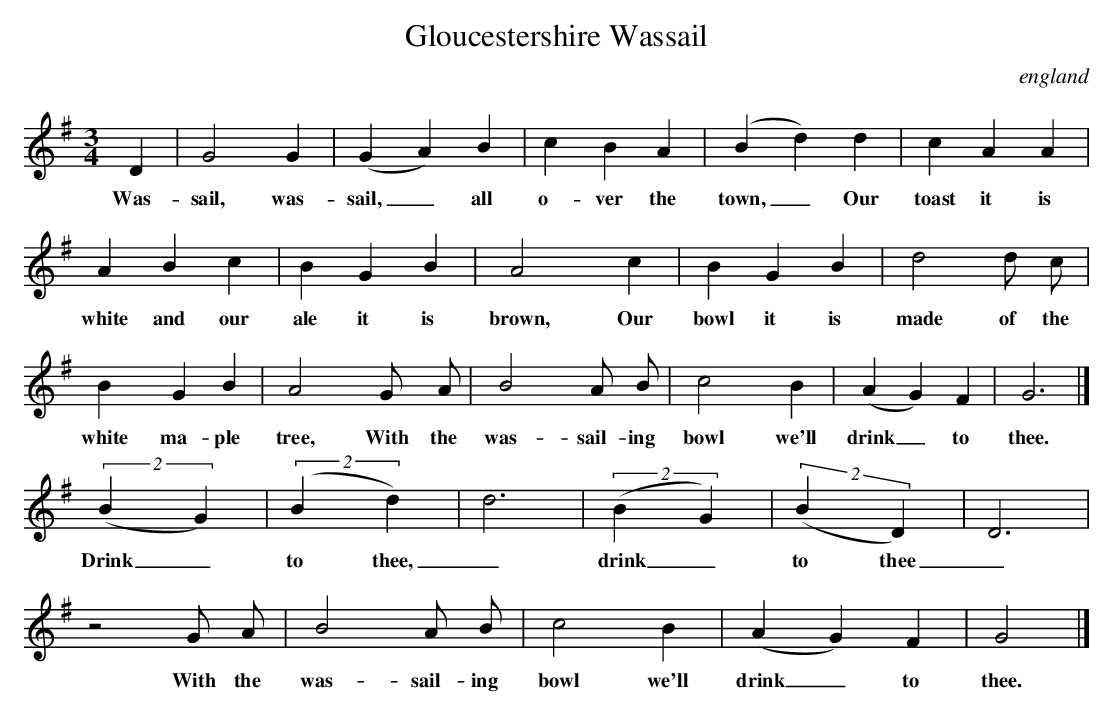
X:1
T:Gloucestershire Wassail
O:england
M:3/4
L:1/4
K:G
D |  G2    G | (G A)   B | c  B   A | (B d)  d | c     A  A |
w:Was- sail, was- sail,_ all o- ver the town,_ Our toast it is
A     B   c | B   G  B | A2 y   c | B    G  B | d2   d/ c/ |
w:white and our ale it is  brown, Our bowl it is  made of the
B y   G   B | A2 y  G/ y A/ | B2 y A/    B/ | c2 y B  | (A G)   F | G3 |]
w:white ma- ple tree, With the  was- sail- ing  bowl we'll drink_ to  thee.
(2(B G) | (2(B d) | d3 | (2(B G) | (2(B D) | D3 |
w:Drink_  to thee,_  drink_ to thee_,
z2 G/  A/ | B2   A/    B/ | c2   B  | (A G)   F | G2 |]
w:With the  was- sail- ing  bowl we'll drink_ to  thee.
